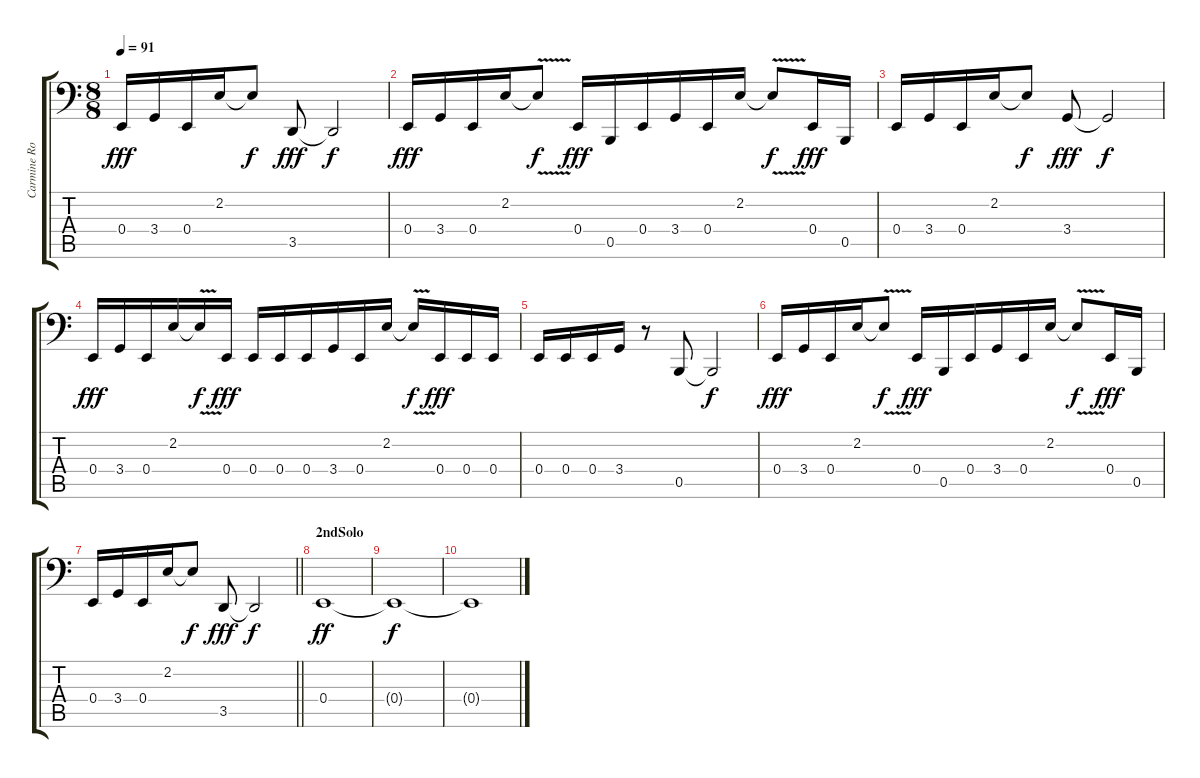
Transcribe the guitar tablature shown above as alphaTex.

\track ("Carmine Rojas Bass" "Carmine Ro") {instrument electricbassfinger}
\staff {score tabs}
\tuning (G2 D2 A1 E1 B0 G0) {hide}
\ts (8 8)
\tempo 91
\clef f4
\ks c
0.4.16{dy fff} 3.4.16 0.4.16 2.2.16 2.2{t}.8{dy f} 3.5.8{dy fff} 3.5{t}.2{dy f} |
0.4.16{dy fff} 3.4.16 0.4.16 2.2.16 2.2{v t}.8{dy f} 0.4.16{dy fff} 0.5.16 0.4.16 3.4.16 0.4.16 2.2.16 2.2{v t}.8{dy f} 0.4.16{dy fff} 0.5.16 |
0.4.16 3.4.16 0.4.16 2.2.16 2.2{t}.8{dy f} 3.4.8{dy fff} 3.4{t}.2{dy f} |
0.4.16{dy fff} 3.4.16 0.4.16 2.2.16 2.2{v t}.16{dy f} 0.4.16{dy fff} 0.4.16 0.4.16 0.4.16 3.4.16 0.4.16 2.2.16 2.2{v t}.16{dy f} 0.4.16{dy fff} 0.4.16 0.4.16 |
0.4.16 0.4.16 0.4.16 3.4.16 r.8 0.5.8 0.5{t}.2{dy f} |
0.4.16{dy fff} 3.4.16 0.4.16 2.2.16 2.2{v t}.8{dy f} 0.4.16{dy fff} 0.5.16 0.4.16 3.4.16 0.4.16 2.2.16 2.2{v t}.8{dy f} 0.4.16{dy fff} 0.5.16 |
\barLineRight lightlight
0.4.16 3.4.16 0.4.16 2.2.16 2.2{t}.8{dy f} 3.5.8{dy fff} 3.5{t}.2{dy f} |
\section ("" "2ndSolo")
0.4.1{dy ff instrument electricbassfinger} |
0.4{t}.1{dy f} |
0.4{t}.1
